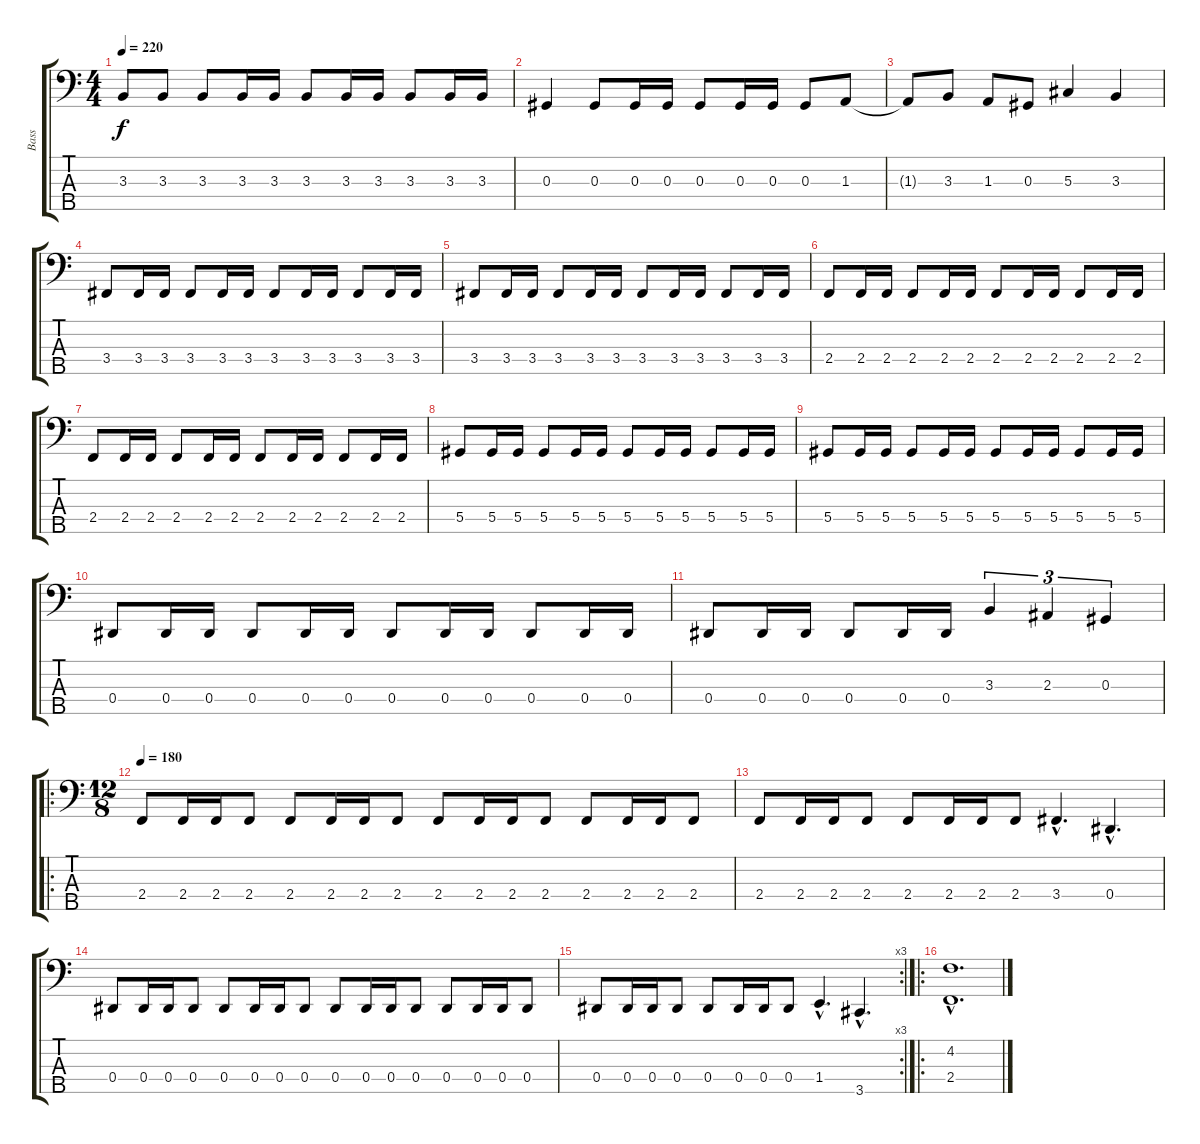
\track ("Bass" "Bass") {instrument electricbassfinger}
\staff {score tabs}
\tuning (Gb2 Db2 Ab1 Eb1 Bb0) {hide}
\ts (4 4)
\tempo 220
\clef f4
\ks c
3.3{t}.8{dy f} 3.3.8 3.3.8 3.3.16 3.3.16 3.3.8 3.3.16 3.3.16 3.3.8 3.3.16 3.3.16 |
0.3.4 0.3.8 0.3.16 0.3.16 0.3.8 0.3.16 0.3.16 0.3.8 1.3.8 |
1.3{t}.8 3.3.8 1.3.8 0.3.8 5.3.4 3.3.4 |
3.4.8 3.4.16 3.4.16 3.4.8 3.4.16 3.4.16 3.4.8 3.4.16 3.4.16 3.4.8 3.4.16 3.4.16 |
3.4.8 3.4.16 3.4.16 3.4.8 3.4.16 3.4.16 3.4.8 3.4.16 3.4.16 3.4.8 3.4.16 3.4.16 |
2.4.8 2.4.16 2.4.16 2.4.8 2.4.16 2.4.16 2.4.8 2.4.16 2.4.16 2.4.8 2.4.16 2.4.16 |
2.4.8 2.4.16 2.4.16 2.4.8 2.4.16 2.4.16 2.4.8 2.4.16 2.4.16 2.4.8 2.4.16 2.4.16 |
5.4.8 5.4.16 5.4.16 5.4.8 5.4.16 5.4.16 5.4.8 5.4.16 5.4.16 5.4.8 5.4.16 5.4.16 |
5.4.8 5.4.16 5.4.16 5.4.8 5.4.16 5.4.16 5.4.8 5.4.16 5.4.16 5.4.8 5.4.16 5.4.16 |
0.4.8 0.4.16 0.4.16 0.4.8 0.4.16 0.4.16 0.4.8 0.4.16 0.4.16 0.4.8 0.4.16 0.4.16 |
0.4.8 0.4.16 0.4.16 0.4.8 0.4.16 0.4.16 3.3.4{tu (3 2)} 2.3.4{tu (3 2)} 0.3.4{tu (3 2)} |
\ro
\ts (12 8)
\tempo 180
2.4.8 2.4.16 2.4.16 2.4.8 2.4.8 2.4.16 2.4.16 2.4.8 2.4.8 2.4.16 2.4.16 2.4.8 2.4.8 2.4.16 2.4.16 2.4.8 |
2.4.8 2.4.16 2.4.16 2.4.8 2.4.8 2.4.16 2.4.16 2.4.8 3.4{hac}.4{d} 0.4{hac}.4{d} |
0.4.8 0.4.16 0.4.16 0.4.8 0.4.8 0.4.16 0.4.16 0.4.8 0.4.8 0.4.16 0.4.16 0.4.8 0.4.8 0.4.16 0.4.16 0.4.8 |
\rc 3
0.4.8 0.4.16 0.4.16 0.4.8 0.4.8 0.4.16 0.4.16 0.4.8 1.4{hac}.4{d} 3.5{hac}.4{d} |
\ro
(4.2{hac} 2.4{hac}).1{d}
